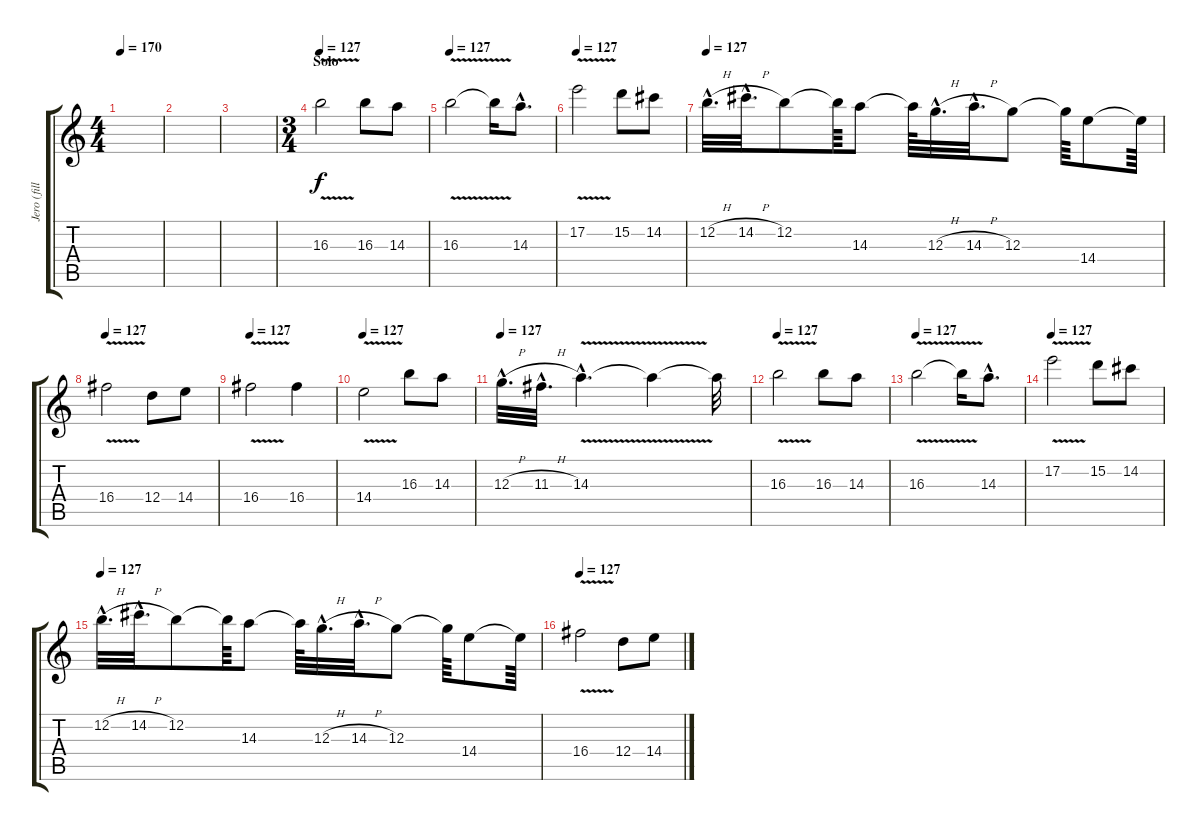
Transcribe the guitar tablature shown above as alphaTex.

\track ("Jero (fills/solo)" "Jero (fill") {instrument distortionguitar}
\staff {score tabs}
\tuning (E4 B3 G3 D3 A2 E2) {hide}
\ts (4 4)
\tempo 170
\clef g2
\ks c
|
|
|
\ts (3 4)
\section ("" "Solo")
\tempo 127
16.3{v}.2 16.3.8 14.3.8 |
\tempo 127
16.3{v}.2 16.3{t}.16 14.3{hac}.8{d} |
\tempo 127
17.2{v}.2 15.2.8 14.2.8 |
\tempo 127
12.2{h hac}.32{d} 14.2{h hac}.32{d} 12.2.8 12.2{t}.64 14.3.8 14.3{t}.64 12.3{h hac}.32{d} 14.3{h hac}.32{d} 12.3.8 12.3{t}.64 14.4.8 14.4{t}.64 |
\tempo 127
16.4{v}.2 12.4.8 14.4.8 |
\tempo 127
16.4{v}.2 16.4.4 |
\tempo 127
14.4{v}.2 16.3.8 14.3.8 |
\tempo 127
12.3{h hac}.32{d} 11.3{h hac}.32{d} 14.3{v hac}.4{d} 14.3{t}.4 14.3{t}.32 |
\tempo 127
16.3{v}.2 16.3.8 14.3.8 |
\tempo 127
16.3{v}.2 16.3{t}.16 14.3{hac}.8{d} |
\tempo 127
17.2{v}.2 15.2.8 14.2.8 |
\tempo 127
12.2{h hac}.32{d} 14.2{h hac}.32{d} 12.2.8 12.2{t}.64 14.3.8 14.3{t}.64 12.3{h hac}.32{d} 14.3{h hac}.32{d} 12.3.8 12.3{t}.64 14.4.8 14.4{t}.64 |
\tempo 127
16.4{v}.2 12.4.8 14.4.8
